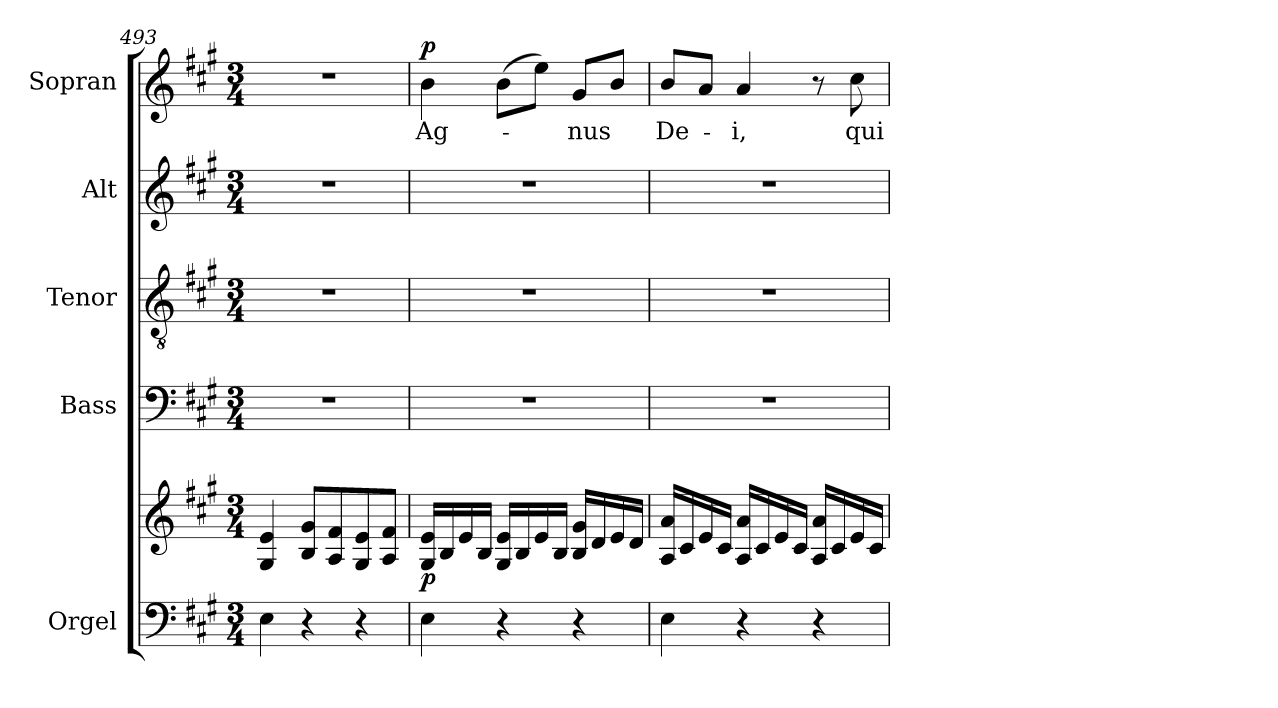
**kern	**kern	**dynam	**kern	**kern	**kern	**kern	**text	**dynam
*part5	*part5	*part5	*part4	*part3	*part2	*part1	*part1	*part1
*staff6	*staff5	*staff5/6	*staff4	*staff3	*staff2	*staff1	*staff1	*staff1
*I"Orgel	*	*	*I"Bass	*I"Tenor	*I"Alt	*I"Sopran	*	*
*I'Org.	*	*	*I'B.	*I'T.	*I'A.	*I'S.	*	*
*clefF4	*clefG2	*	*clefF4	*clefGv2	*clefG2	*clefG2	*	*
*k[f#c#g#]	*k[f#c#g#]	*	*k[f#c#g#]	*k[f#c#g#]	*k[f#c#g#]	*k[f#c#g#]	*	*
*A:	*A:	*	*A:	*A:	*A:	*A:	*	*
*M3/4	*M3/4	*	*M3/4	*M3/4	*M3/4	*M3/4	*	*
=493	=493	=493	=493	=493	=493	=493	=493	=493
4E\	4G#/ 4e/	.	2.r	2.r	2.r	2.r	.	.
4r	8B/ 8g#/L	.	.	.	.	.	.	.
.	8A/ 8f#/	.	.	.	.	.	.	.
4r	8G#/ 8e/	.	.	.	.	.	.	.
.	8A/ 8f#/J	.	.	.	.	.	.	.
=494	=494	=494	=494	=494	=494	=494	=494	=494
!	!	!LO:DY:b	!	!	!	!	!LO:LY:b	!LO:DY:a
4E\	16G#/ 16e/LL	p	2.r	2.r	2.r	4b\	Ag-	p
.	16B/	.	.	.	.	.	.	.
.	16e/	.	.	.	.	.	.	.
.	16B/JJ	.	.	.	.	.	.	.
4r	16G#/ 16e/LL	.	.	.	.	(>8b\L	.	.
.	16B/	.	.	.	.	.	.	.
.	16e/	.	.	.	.	8ee\J)	.	.
.	16B/JJ	.	.	.	.	.	.	.
!	!	!	!	!	!	!	!LO:LY:b	!
4r	16B/ 16g#/LL	.	.	.	.	8g#/L	-nus	.
.	16d/	.	.	.	.	.	.	.
.	16e/	.	.	.	.	8b/J	.	.
.	16d/JJ	.	.	.	.	.	.	.
=495	=495	=495	=495	=495	=495	=495	=495	=495
!	!	!	!	!	!	!	!LO:LY:b	!
4E\	16A/ 16a/LL	.	2.r	2.r	2.r	8b/L	De-	.
.	16c#/	.	.	.	.	.	.	.
.	16e/	.	.	.	.	8a/J	.	.
.	16c#/JJ	.	.	.	.	.	.	.
!	!	!	!	!	!	!	!LO:LY:b	!
4r	16A/ 16a/LL	.	.	.	.	4a/	-i,	.
.	16c#/	.	.	.	.	.	.	.
.	16e/	.	.	.	.	.	.	.
.	16c#/JJ	.	.	.	.	.	.	.
4r	16A/ 16a/LL	.	.	.	.	8r	.	.
.	16c#/	.	.	.	.	.	.	.
!	!	!	!	!	!	!	!LO:LY:b	!
.	16e/	.	.	.	.	8cc#\	qui	.
.	16c#/JJ	.	.	.	.	.	.	.
=	=	=	=	=	=	=	=	=
*-	*-	*-	*-	*-	*-	*-	*-	*-
